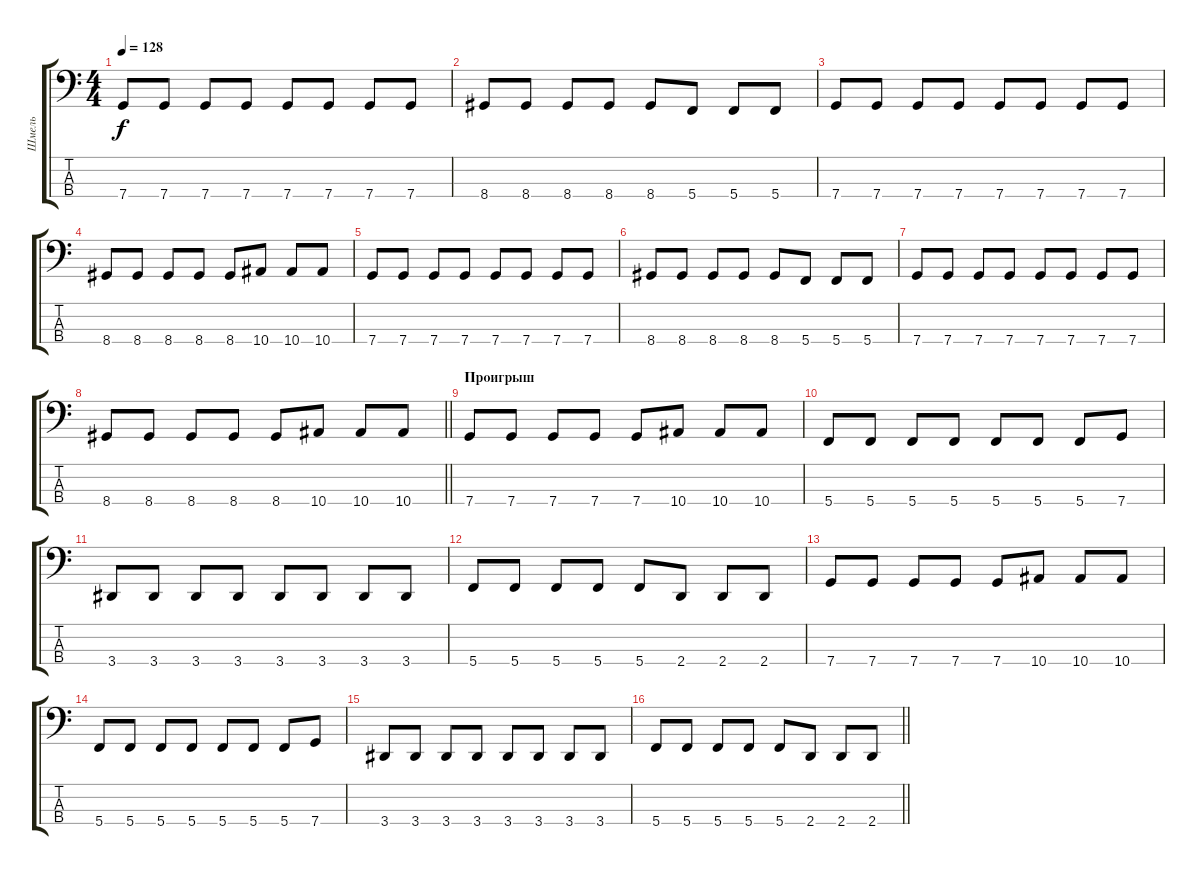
\track ("Шмель" "Шмель") {instrument electricbassfinger}
\staff {score tabs}
\tuning (F2 C2 G1 C1) {hide}
\ts (4 4)
\tempo 128
\clef f4
\ks c
7.4.8{dy f} 7.4.8 7.4.8 7.4.8 7.4.8 7.4.8 7.4.8 7.4.8 |
8.4.8 8.4.8 8.4.8 8.4.8 8.4.8 5.4.8 5.4.8 5.4.8 |
7.4.8 7.4.8 7.4.8 7.4.8 7.4.8 7.4.8 7.4.8 7.4.8 |
8.4.8 8.4.8 8.4.8 8.4.8 8.4.8 10.4.8 10.4.8 10.4.8 |
7.4.8 7.4.8 7.4.8 7.4.8 7.4.8 7.4.8 7.4.8 7.4.8 |
8.4.8 8.4.8 8.4.8 8.4.8 8.4.8 5.4.8 5.4.8 5.4.8 |
7.4.8 7.4.8 7.4.8 7.4.8 7.4.8 7.4.8 7.4.8 7.4.8 |
\barLineRight lightlight
8.4.8 8.4.8 8.4.8 8.4.8 8.4.8 10.4.8 10.4.8 10.4.8 |
\section ("" "Проигрыш")
7.4.8 7.4.8 7.4.8 7.4.8 7.4.8 10.4.8 10.4.8 10.4.8 |
5.4.8 5.4.8 5.4.8 5.4.8 5.4.8 5.4.8 5.4.8 7.4.8 |
3.4.8 3.4.8 3.4.8 3.4.8 3.4.8 3.4.8 3.4.8 3.4.8 |
5.4.8 5.4.8 5.4.8 5.4.8 5.4.8 2.4.8 2.4.8 2.4.8 |
7.4.8 7.4.8 7.4.8 7.4.8 7.4.8 10.4.8 10.4.8 10.4.8 |
5.4.8 5.4.8 5.4.8 5.4.8 5.4.8 5.4.8 5.4.8 7.4.8 |
3.4.8 3.4.8 3.4.8 3.4.8 3.4.8 3.4.8 3.4.8 3.4.8 |
\barLineRight lightlight
5.4.8 5.4.8 5.4.8 5.4.8 5.4.8 2.4.8 2.4.8 2.4.8
